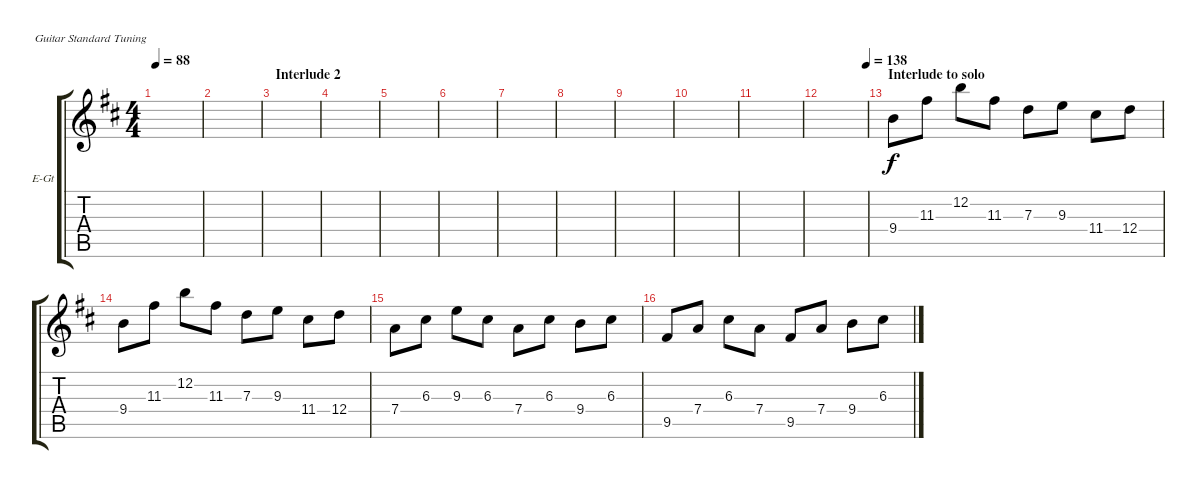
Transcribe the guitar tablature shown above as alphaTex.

\defaultSystemsLayout 4
\bracketExtendMode groupsimilarinstruments
\firstSystemTrackNameOrientation horizontal
\otherSystemsTrackNameOrientation horizontal
\track ("Electric Guitar" "E-Gt") {instrument distortionguitar}
\staff {score tabs}
\tuning (E4 B3 G3 D3 A2 E2)
\ts (4 4)
\tempo 88
\clef g2
\ks d
|
|
\section ("" "Interlude 2")
|
|
|
|
|
|
|
|
|
\tempo (138 0.99375)
|
\section ("" "Interlude to solo")
9.4.8{dy f} 11.3.8 12.2.8 11.3.8 7.3.8 9.3.8 11.4.8 12.4.8 |
9.4.8 11.3.8 12.2.8 11.3.8 7.3.8 9.3.8 11.4.8 12.4.8 |
7.4.8 6.3.8 9.3.8 6.3.8 7.4.8 6.3.8 9.4.8 6.3.8 |
9.5.8 7.4.8 6.3.8 7.4.8 9.5.8 7.4.8 9.4.8 6.3.8
